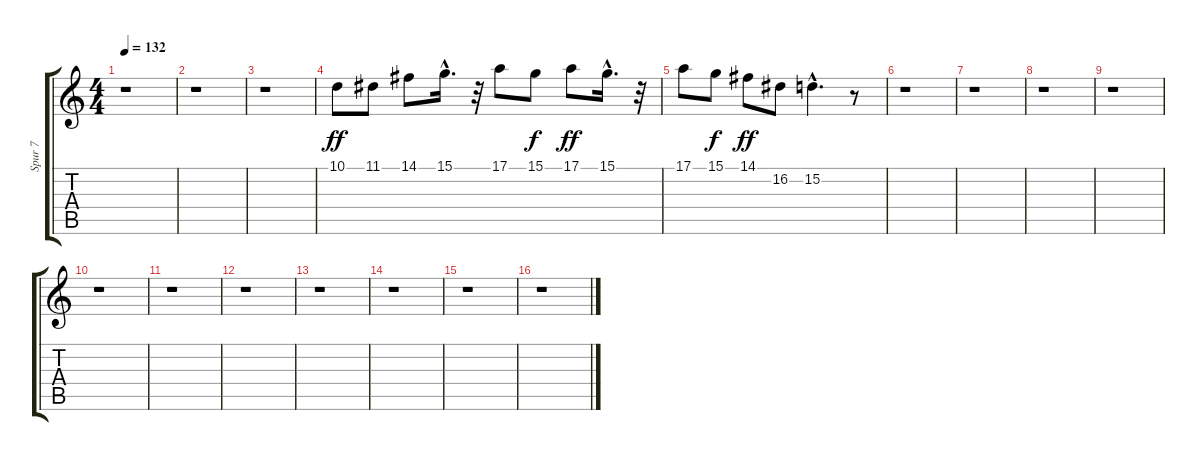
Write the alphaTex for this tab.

\track ("Spur 7" "Spur 7") {instrument stringensemble1}
\staff {score tabs}
\tuning (E4 B3 G3 D3 A2 E2) {hide}
\ts (4 4)
\tempo 132
\clef g2
\ks c
r.1{dy ff} |
r.1 |
r.1 |
10.1.8 11.1.8 14.1.8 15.1{hac}.16{d} r.32 17.1.8 15.1.8{dy f} 17.1.8{dy ff} 15.1{hac}.16{d} r.32 |
17.1.8 15.1.8{dy f} 14.1.8{dy ff} 16.2.8 15.2{hac}.4{d} r.8 |
r.1 |
r.1 |
r.1 |
r.1 |
r.1 |
r.1 |
r.1 |
r.1 |
r.1 |
r.1 |
r.1
